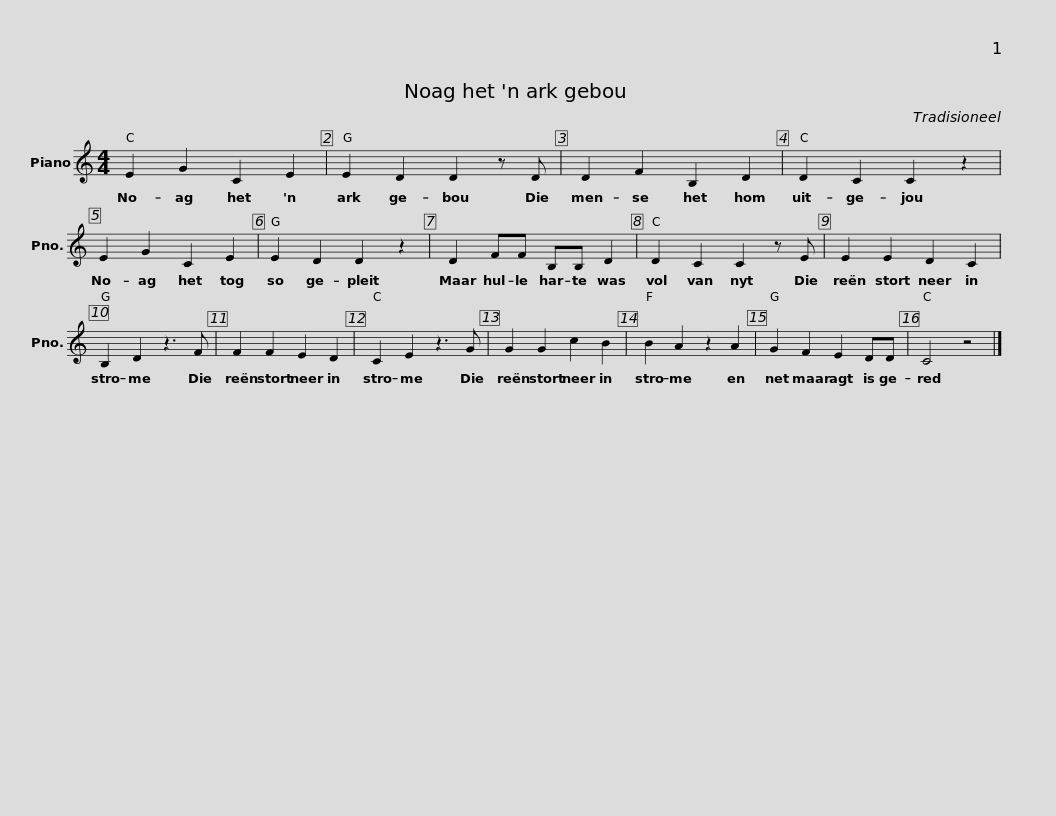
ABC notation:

X:1
L:1/8
M:4/4
I:linebreak $
K:C
V:1 treble
V:1
 E2 G2 C2 E2 | E2 D2 D2 z D | D2 F2 B,2 D2 | D2 C2 C2 z2 |$ E2 G2 C2 E2 | %5
 E2 D2 D2 z2 | D2 FF B,B, D2 |$ D2 C2 C2 z E | E2 E2 D2 C2 | B,2 D2 z3 F | %10
 F2 F2 E2 D2 |$ C2 E2 z3 G | G2 G2 c2 B2 | B2 A2 z2 A2 | G2 F2 E2 DD |$ %15
 C4 z4 |] %16
